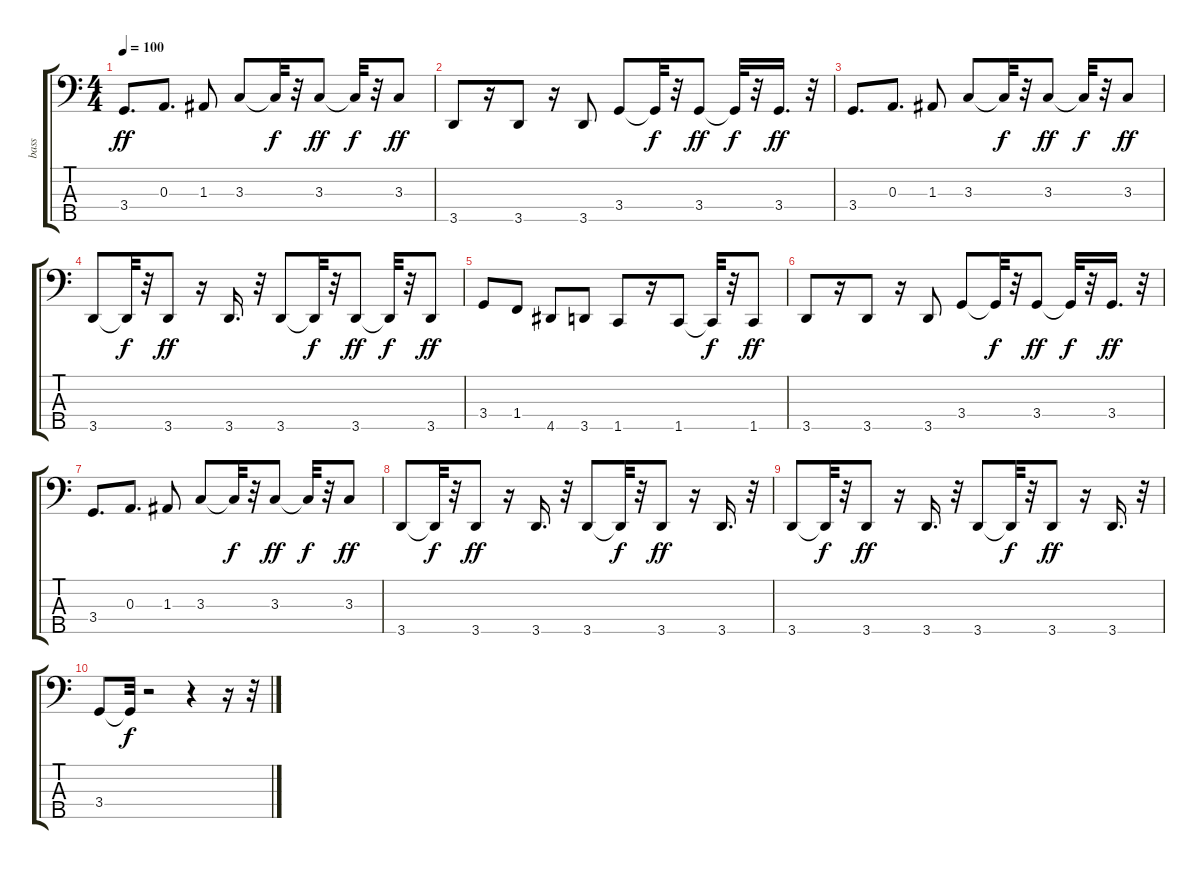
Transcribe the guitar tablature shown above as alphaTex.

\track ("bass" "bass") {instrument electricbassfinger}
\staff {score tabs}
\tuning (G2 D2 A1 E1 B0) {hide}
\ts (4 4)
\tempo 100
\clef f4
\ks c
3.4.8{d dy ff} 0.3.8{d} 1.3.8 3.3.8 3.3{t}.32{dy f} r.32 3.3.8{dy ff} 3.3{t}.32{dy f} r.32 3.3.8{dy ff} |
3.5.8 r.16 3.5.8 r.16 3.5.8 3.4.8 3.4{t}.32{dy f} r.32 3.4.8{dy ff} 3.4{t}.32{dy f} r.32 3.4.16{d dy ff} r.32 |
3.4.8{d} 0.3.8{d} 1.3.8 3.3.8 3.3{t}.32{dy f} r.32 3.3.8{dy ff} 3.3{t}.32{dy f} r.32 3.3.8{dy ff} |
3.5.8 3.5{t}.32{dy f} r.32 3.5.8{dy ff} r.16 3.5.16{d} r.32 3.5.8 3.5{t}.32{dy f} r.32 3.5.8{dy ff} 3.5{t}.32{dy f} r.32 3.5.8{dy ff} |
3.4.8 1.4.8 4.5.8 3.5.8 1.5.8 r.16 1.5.8 1.5{t}.32{dy f} r.32 1.5.8{dy ff} |
3.5.8 r.16 3.5.8 r.16 3.5.8 3.4.8 3.4{t}.32{dy f} r.32 3.4.8{dy ff} 3.4{t}.32{dy f} r.32 3.4.16{d dy ff} r.32 |
3.4.8{d} 0.3.8{d} 1.3.8 3.3.8 3.3{t}.32{dy f} r.32 3.3.8{dy ff} 3.3{t}.32{dy f} r.32 3.3.8{dy ff} |
3.5.8 3.5{t}.32{dy f} r.32 3.5.8{dy ff} r.16 3.5.16{d} r.32 3.5.8 3.5{t}.32{dy f} r.32 3.5.8{dy ff} r.16 3.5.16{d} r.32 |
3.5.8 3.5{t}.32{dy f} r.32 3.5.8{dy ff} r.16 3.5.16{d} r.32 3.5.8 3.5{t}.32{dy f} r.32 3.5.8{dy ff} r.16 3.5.16{d} r.32 |
3.4.8 3.4{t}.32{dy f} r.2 r.4 r.16 r.32
